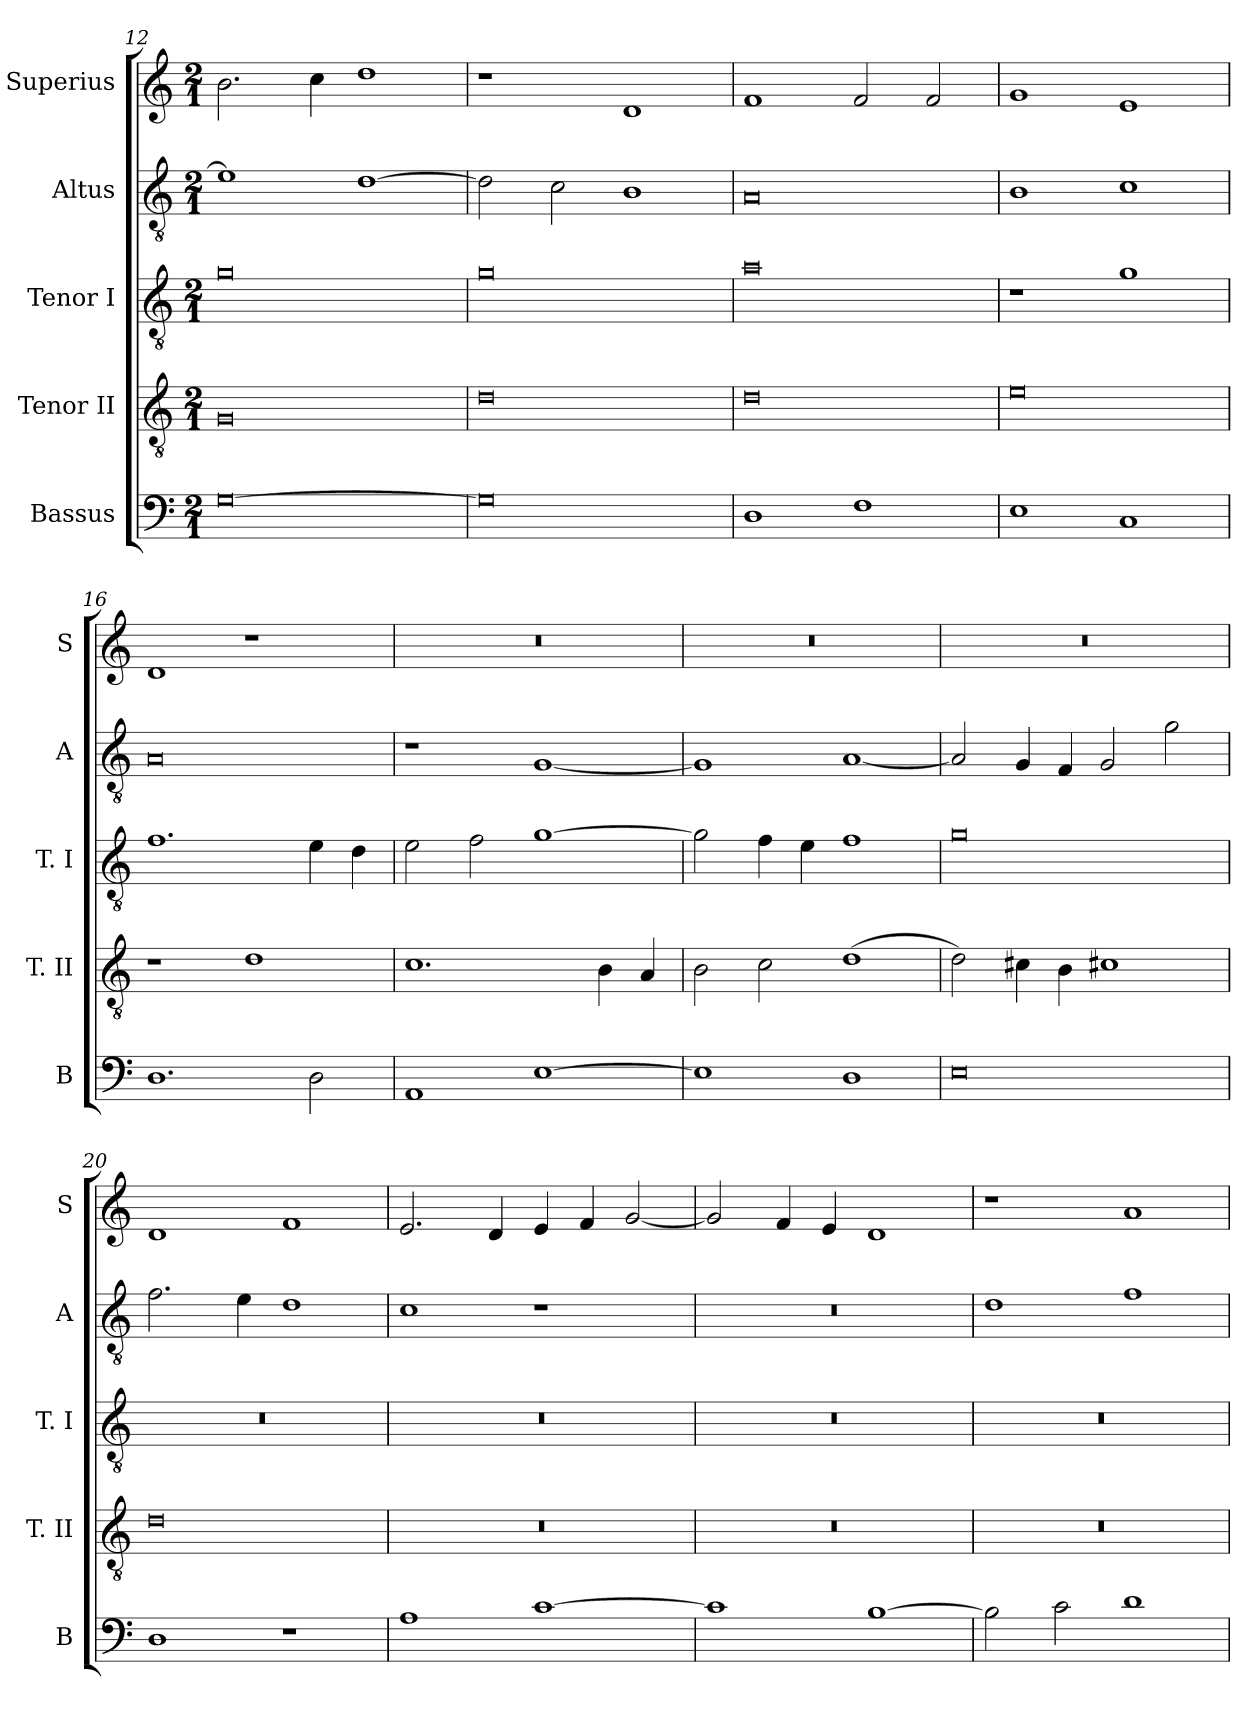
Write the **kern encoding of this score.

**kern	**kern	**kern	**kern	**kern
*part5	*part4	*part3	*part2	*part1
*staff5	*staff4	*staff3	*staff2	*staff1
*I"Bassus	*I"Tenor II	*I"Tenor I	*I"Altus	*I"Superius
*I'B	*I'T. II	*I'T. I	*I'A	*I'S
*clefF4	*clefGv2	*clefGv2	*clefGv2	*clefG2
*k[]	*k[]	*k[]	*k[]	*k[]
*C:	*C:	*C:	*C:	*C:
*M2/1	*M2/1	*M2/1	*M2/1	*M2/1
=12	=12	=12	=12	=12
[0G	0G	0g	1e]	2.b
.	.	.	.	4cc
.	.	.	[1d	1dd
=13	=13	=13	=13	=13
0G]	0d	0g	2d]	1r
.	.	.	2c	.
.	.	.	1B	1d
=14	=14	=14	=14	=14
1D	0d	0a	0A	1f
1F	.	.	.	2f
.	.	.	.	2f
=15	=15	=15	=15	=15
1E	0e	1r	1B	1g
1C	.	1g	1c	1e
=16	=16	=16	=16	=16
1.D	1r	1.f	0A	1d
.	1d	.	.	1r
2D	.	4e	.	.
.	.	4d	.	.
=17	=17	=17	=17	=17
1AA	1.c	2e	1r	0r
.	.	2f	.	.
[1E	.	[1g	[1G	.
.	4B	.	.	.
.	4A	.	.	.
=18	=18	=18	=18	=18
1E]	2B	2g]	1G]	0r
.	2c	4f	.	.
.	.	4e	.	.
1D	(1d	1f	[1A	.
=19	=19	=19	=19	=19
0E	2d)	0g	2A]	0r
.	4c#X	.	4G	.
.	4B	.	4F	.
.	1c#X	.	2G	.
.	.	.	2g	.
=20	=20	=20	=20	=20
1D	0d	0r	2.f	1d
.	.	.	4e	.
1r	.	.	1d	1f
=21	=21	=21	=21	=21
1A	0r	0r	1c	2.e
.	.	.	.	4d
[1c	.	.	1r	4e
.	.	.	.	4f
.	.	.	.	[2g
=22	=22	=22	=22	=22
1c]	0r	0r	0r	2g]
.	.	.	.	4f
.	.	.	.	4e
[1B	.	.	.	1d
=23	=23	=23	=23	=23
2B]	0r	0r	1d	1r
2c	.	.	.	.
1d	.	.	1f	1a
=	=	=	=	=
*-	*-	*-	*-	*-
